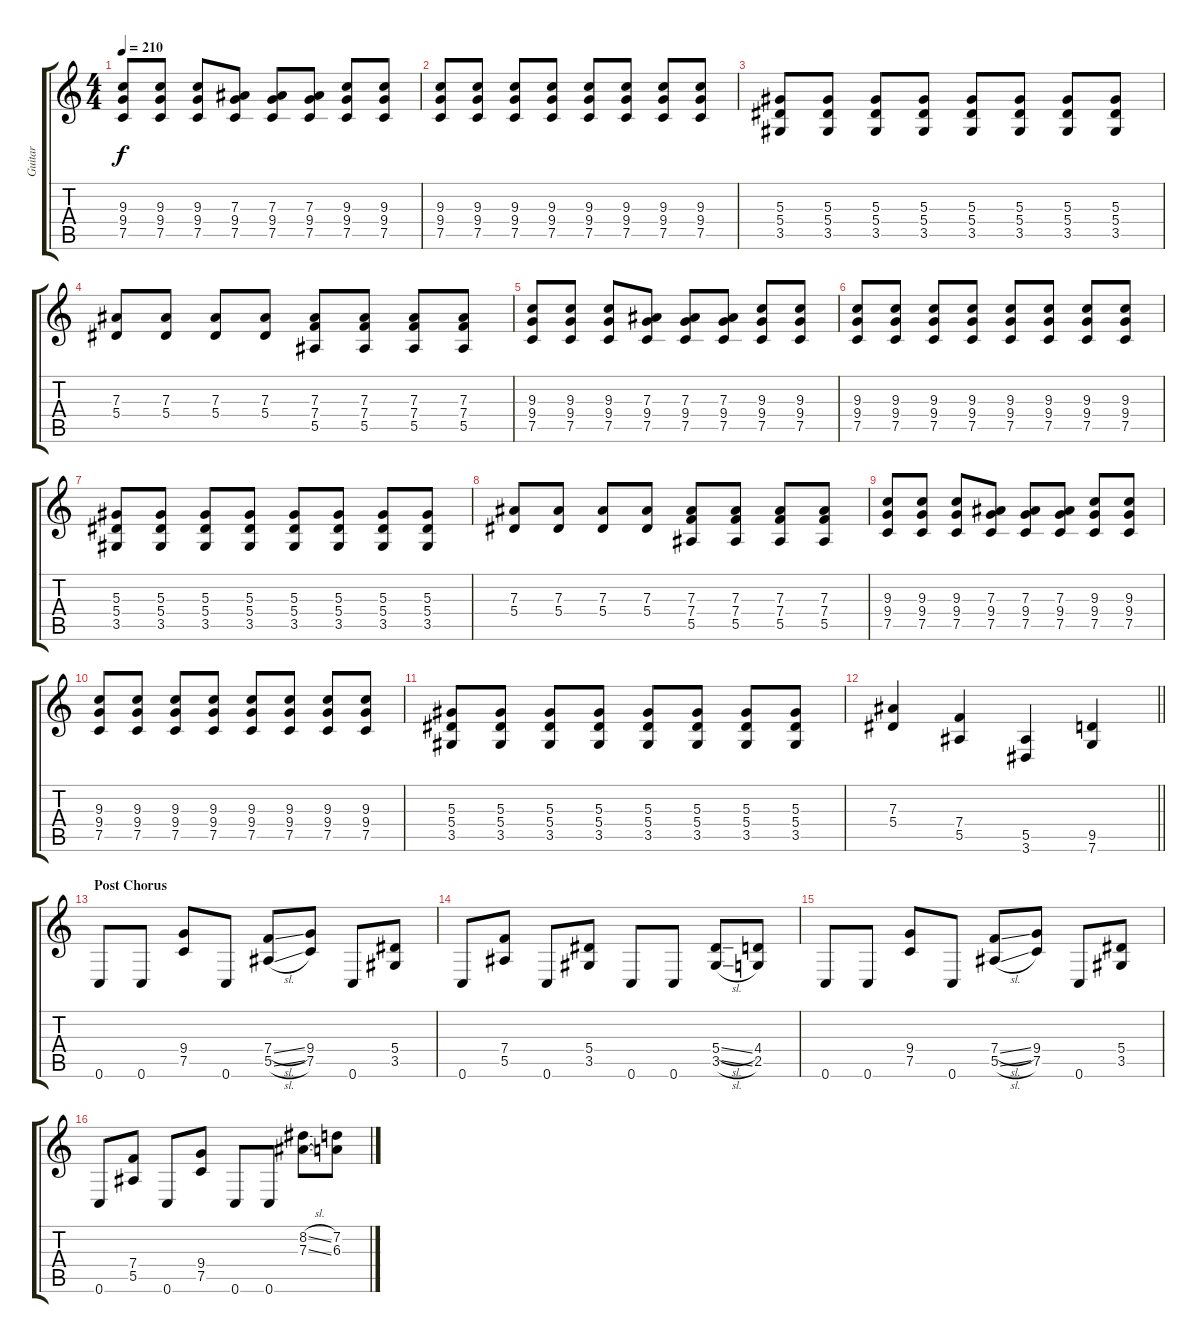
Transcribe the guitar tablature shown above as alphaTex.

\track ("Guitar" "Guitar") {instrument distortionguitar}
\staff {score tabs}
\tuning (C4 G3 Eb3 Bb2 F2 C2) {hide}
\ts (4 4)
\tempo 210
\clef g2
\ks c
(9.3 9.4 7.5).8{dy f} (9.3 9.4 7.5).8 (9.3 9.4 7.5).8 (7.3 9.4 7.5).8 (7.3 9.4 7.5).8 (7.3 9.4 7.5).8 (9.3 9.4 7.5).8 (9.3 9.4 7.5).8 |
(9.3 9.4 7.5).8 (9.3 9.4 7.5).8 (9.3 9.4 7.5).8 (9.3 9.4 7.5).8 (9.3 9.4 7.5).8 (9.3 9.4 7.5).8 (9.3 9.4 7.5).8 (9.3 9.4 7.5).8 |
(5.3 5.4 3.5).8 (5.3 5.4 3.5).8 (5.3 5.4 3.5).8 (5.3 5.4 3.5).8 (5.3 5.4 3.5).8 (5.3 5.4 3.5).8 (5.3 5.4 3.5).8 (5.3 5.4 3.5).8 |
(7.3 5.4).8 (7.3 5.4).8 (7.3 5.4).8 (7.3 5.4).8 (7.3 7.4 5.5).8 (7.3 7.4 5.5).8 (7.3 7.4 5.5).8 (7.3 7.4 5.5).8 |
(9.3 9.4 7.5).8 (9.3 9.4 7.5).8 (9.3 9.4 7.5).8 (7.3 9.4 7.5).8 (7.3 9.4 7.5).8 (7.3 9.4 7.5).8 (9.3 9.4 7.5).8 (9.3 9.4 7.5).8 |
(9.3 9.4 7.5).8 (9.3 9.4 7.5).8 (9.3 9.4 7.5).8 (9.3 9.4 7.5).8 (9.3 9.4 7.5).8 (9.3 9.4 7.5).8 (9.3 9.4 7.5).8 (9.3 9.4 7.5).8 |
(5.3 5.4 3.5).8 (5.3 5.4 3.5).8 (5.3 5.4 3.5).8 (5.3 5.4 3.5).8 (5.3 5.4 3.5).8 (5.3 5.4 3.5).8 (5.3 5.4 3.5).8 (5.3 5.4 3.5).8 |
(7.3 5.4).8 (7.3 5.4).8 (7.3 5.4).8 (7.3 5.4).8 (7.3 7.4 5.5).8 (7.3 7.4 5.5).8 (7.3 7.4 5.5).8 (7.3 7.4 5.5).8 |
(9.3 9.4 7.5).8 (9.3 9.4 7.5).8 (9.3 9.4 7.5).8 (7.3 9.4 7.5).8 (7.3 9.4 7.5).8 (7.3 9.4 7.5).8 (9.3 9.4 7.5).8 (9.3 9.4 7.5).8 |
(9.3 9.4 7.5).8 (9.3 9.4 7.5).8 (9.3 9.4 7.5).8 (9.3 9.4 7.5).8 (9.3 9.4 7.5).8 (9.3 9.4 7.5).8 (9.3 9.4 7.5).8 (9.3 9.4 7.5).8 |
(5.3 5.4 3.5).8 (5.3 5.4 3.5).8 (5.3 5.4 3.5).8 (5.3 5.4 3.5).8 (5.3 5.4 3.5).8 (5.3 5.4 3.5).8 (5.3 5.4 3.5).8 (5.3 5.4 3.5).8 |
\barLineRight lightlight
(7.3 5.4).4 (7.4 5.5).4 (5.5 3.6).4 (9.5 7.6).4 |
\section ("" "Post Chorus")
0.6.8 0.6.8 (9.4 7.5).8 0.6.8 (7.4{sl} 5.5{sl}).8 (9.4 7.5).8 0.6.8 (5.4 3.5).8 |
0.6.8 (7.4 5.5).8 0.6.8 (5.4 3.5).8 0.6.8 0.6.8 (5.4{sl} 3.5{sl}).8 (4.4 2.5).8 |
0.6.8 0.6.8 (9.4 7.5).8 0.6.8 (7.4{sl} 5.5{sl}).8 (9.4 7.5).8 0.6.8 (5.4 3.5).8 |
0.6.8 (7.4 5.5).8 0.6.8 (9.4 7.5).8 0.6.8 0.6.8 (8.2{sl} 7.3{sl}).8 (7.2 6.3).8
